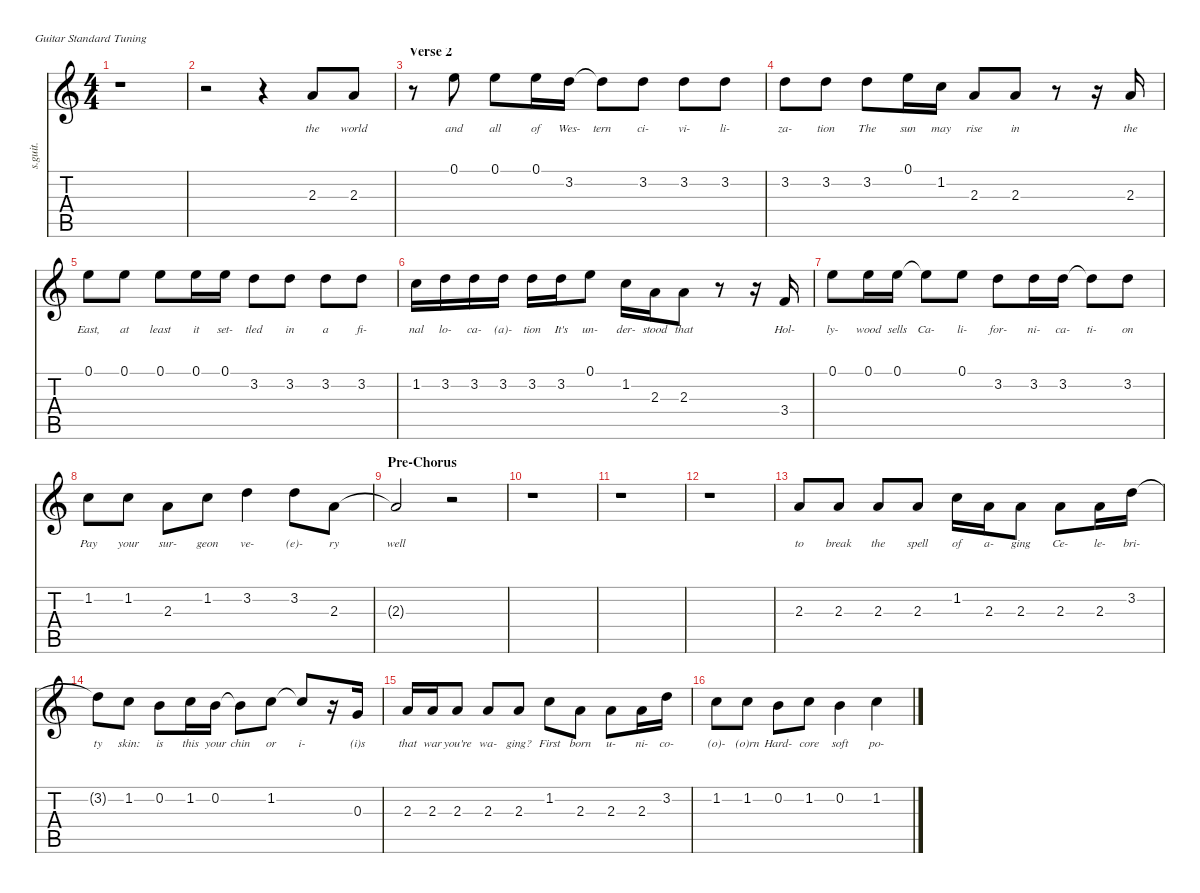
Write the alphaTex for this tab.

\defaultSystemsLayout 4
\hideDynamics
\bracketExtendMode nobrackets
\track ("A. Kiedis (Vocals)" "s.guit.") {instrument clarinet}
\staff {score tabs}
\tuning (E4 B3 G3 D3 A2 E2)
\displaytranspose 12
\ts (4 4)
\tempo (96 hide)
\clef g2
\ks c
r.1{dy f} |
r.2 r.4 2.3.8{lyrics (0 "the") lyrics (1 "") lyrics (2 "") lyrics (3 "") lyrics (4 "")} 2.3.8{lyrics (0 "world") lyrics (1 "") lyrics (2 "") lyrics (3 "") lyrics (4 "")} |
\section ("" "Verse 2")
r.8 0.1.8{lyrics (0 "and") lyrics (1 "") lyrics (2 "") lyrics (3 "") lyrics (4 "")} 0.1.8{lyrics (0 "all") lyrics (1 "") lyrics (2 "") lyrics (3 "") lyrics (4 "")} 0.1.16{lyrics (0 "of") lyrics (1 "") lyrics (2 "") lyrics (3 "") lyrics (4 "")} 3.2.16{lyrics (0 "Wes-") lyrics (1 "") lyrics (2 "") lyrics (3 "") lyrics (4 "")} 3.2{t}.8{lyrics (0 "tern") lyrics (1 "") lyrics (2 "") lyrics (3 "") lyrics (4 "")} 3.2.8{lyrics (0 "ci-") lyrics (1 "") lyrics (2 "") lyrics (3 "") lyrics (4 "")} 3.2.8{lyrics (0 "vi-") lyrics (1 "") lyrics (2 "") lyrics (3 "") lyrics (4 "")} 3.2.8{lyrics (0 "li-") lyrics (1 "") lyrics (2 "") lyrics (3 "") lyrics (4 "")} |
3.2.8{lyrics (0 "za-") lyrics (1 "") lyrics (2 "") lyrics (3 "") lyrics (4 "")} 3.2.8{lyrics (0 "tion") lyrics (1 "") lyrics (2 "") lyrics (3 "") lyrics (4 "")} 3.2.8{lyrics (0 "The") lyrics (1 "") lyrics (2 "") lyrics (3 "") lyrics (4 "")} 0.1.16{lyrics (0 "sun") lyrics (1 "") lyrics (2 "") lyrics (3 "") lyrics (4 "")} 1.2.16{lyrics (0 "may") lyrics (1 "") lyrics (2 "") lyrics (3 "") lyrics (4 "")} 2.3.8{lyrics (0 "rise") lyrics (1 "") lyrics (2 "") lyrics (3 "") lyrics (4 "")} 2.3.8{lyrics (0 "in") lyrics (1 "") lyrics (2 "") lyrics (3 "") lyrics (4 "")} r.8 r.16 2.3.16{lyrics (0 "the") lyrics (1 "") lyrics (2 "") lyrics (3 "") lyrics (4 "")} |
0.1.8{lyrics (0 "East,") lyrics (1 "") lyrics (2 "") lyrics (3 "") lyrics (4 "")} 0.1.8{lyrics (0 "at") lyrics (1 "") lyrics (2 "") lyrics (3 "") lyrics (4 "")} 0.1.8{lyrics (0 "least") lyrics (1 "") lyrics (2 "") lyrics (3 "") lyrics (4 "")} 0.1.16{lyrics (0 "it") lyrics (1 "") lyrics (2 "") lyrics (3 "") lyrics (4 "")} 0.1.16{lyrics (0 "set-") lyrics (1 "") lyrics (2 "") lyrics (3 "") lyrics (4 "")} 3.2.8{lyrics (0 "tled") lyrics (1 "") lyrics (2 "") lyrics (3 "") lyrics (4 "")} 3.2.8{lyrics (0 "in") lyrics (1 "") lyrics (2 "") lyrics (3 "") lyrics (4 "")} 3.2.8{lyrics (0 "a") lyrics (1 "") lyrics (2 "") lyrics (3 "") lyrics (4 "")} 3.2.8{lyrics (0 "fi-") lyrics (1 "") lyrics (2 "") lyrics (3 "") lyrics (4 "")} |
1.2.16{lyrics (0 "nal") lyrics (1 "") lyrics (2 "") lyrics (3 "") lyrics (4 "")} 3.2.16{lyrics (0 "lo-") lyrics (1 "") lyrics (2 "") lyrics (3 "") lyrics (4 "")} 3.2.16{lyrics (0 "ca-") lyrics (1 "") lyrics (2 "") lyrics (3 "") lyrics (4 "")} 3.2.16{lyrics (0 "(a)-") lyrics (1 "") lyrics (2 "") lyrics (3 "") lyrics (4 "")} 3.2.16{lyrics (0 "tion") lyrics (1 "") lyrics (2 "") lyrics (3 "") lyrics (4 "")} 3.2.16{lyrics (0 "It's") lyrics (1 "") lyrics (2 "") lyrics (3 "") lyrics (4 "")} 0.1.8{lyrics (0 "un-") lyrics (1 "") lyrics (2 "") lyrics (3 "") lyrics (4 "")} 1.2.16{lyrics (0 "der-") lyrics (1 "") lyrics (2 "") lyrics (3 "") lyrics (4 "")} 2.3.16{lyrics (0 "stood") lyrics (1 "") lyrics (2 "") lyrics (3 "") lyrics (4 "")} 2.3.8{lyrics (0 "that") lyrics (1 "") lyrics (2 "") lyrics (3 "") lyrics (4 "")} r.8 r.16 3.4.16{lyrics (0 "Hol-") lyrics (1 "") lyrics (2 "") lyrics (3 "") lyrics (4 "")} |
0.1.8{lyrics (0 "ly-") lyrics (1 "") lyrics (2 "") lyrics (3 "") lyrics (4 "")} 0.1.16{lyrics (0 "wood") lyrics (1 "") lyrics (2 "") lyrics (3 "") lyrics (4 "")} 0.1.16{lyrics (0 "sells") lyrics (1 "") lyrics (2 "") lyrics (3 "") lyrics (4 "")} 0.1{t}.8{lyrics (0 "Ca-") lyrics (1 "") lyrics (2 "") lyrics (3 "") lyrics (4 "")} 0.1.8{lyrics (0 "li-") lyrics (1 "") lyrics (2 "") lyrics (3 "") lyrics (4 "")} 3.2.8{lyrics (0 "for-") lyrics (1 "") lyrics (2 "") lyrics (3 "") lyrics (4 "")} 3.2.16{lyrics (0 "ni-") lyrics (1 "") lyrics (2 "") lyrics (3 "") lyrics (4 "")} 3.2.16{lyrics (0 "ca-") lyrics (1 "") lyrics (2 "") lyrics (3 "") lyrics (4 "")} 3.2{t}.8{lyrics (0 "ti-") lyrics (1 "") lyrics (2 "") lyrics (3 "") lyrics (4 "")} 3.2.8{lyrics (0 "on") lyrics (1 "") lyrics (2 "") lyrics (3 "") lyrics (4 "")} |
1.2.8{lyrics (0 "Pay") lyrics (1 "") lyrics (2 "") lyrics (3 "") lyrics (4 "")} 1.2.8{lyrics (0 "your") lyrics (1 "") lyrics (2 "") lyrics (3 "") lyrics (4 "")} 2.3.8{lyrics (0 "sur-") lyrics (1 "") lyrics (2 "") lyrics (3 "") lyrics (4 "")} 1.2.8{lyrics (0 "geon") lyrics (1 "") lyrics (2 "") lyrics (3 "") lyrics (4 "")} 3.2.4{lyrics (0 "ve-") lyrics (1 "") lyrics (2 "") lyrics (3 "") lyrics (4 "")} 3.2.8{lyrics (0 "(e)-") lyrics (1 "") lyrics (2 "") lyrics (3 "") lyrics (4 "")} 2.3.8{lyrics (0 "ry") lyrics (1 "") lyrics (2 "") lyrics (3 "") lyrics (4 "")} |
\section ("" "Pre-Chorus")
2.3{t}.2{lyrics (0 "well") lyrics (1 "") lyrics (2 "") lyrics (3 "") lyrics (4 "")} r.2 |
r.1 |
r.1 |
r.1 |
2.3.8{lyrics (0 "to") lyrics (1 "") lyrics (2 "") lyrics (3 "") lyrics (4 "")} 2.3.8{lyrics (0 "break") lyrics (1 "") lyrics (2 "") lyrics (3 "") lyrics (4 "")} 2.3.8{lyrics (0 "the") lyrics (1 "") lyrics (2 "") lyrics (3 "") lyrics (4 "")} 2.3.8{lyrics (0 "spell") lyrics (1 "") lyrics (2 "") lyrics (3 "") lyrics (4 "")} 1.2.16{lyrics (0 "of") lyrics (1 "") lyrics (2 "") lyrics (3 "") lyrics (4 "")} 2.3.16{lyrics (0 "a-") lyrics (1 "") lyrics (2 "") lyrics (3 "") lyrics (4 "")} 2.3.8{lyrics (0 "ging") lyrics (1 "") lyrics (2 "") lyrics (3 "") lyrics (4 "")} 2.3.8{lyrics (0 "Ce-") lyrics (1 "") lyrics (2 "") lyrics (3 "") lyrics (4 "")} 2.3.16{lyrics (0 "le-") lyrics (1 "") lyrics (2 "") lyrics (3 "") lyrics (4 "")} 3.2.16{lyrics (0 "bri-") lyrics (1 "") lyrics (2 "") lyrics (3 "") lyrics (4 "")} |
3.2{t}.8{lyrics (0 "ty") lyrics (1 "") lyrics (2 "") lyrics (3 "") lyrics (4 "")} 1.2.8{lyrics (0 "skin:") lyrics (1 "") lyrics (2 "") lyrics (3 "") lyrics (4 "")} 0.2.8{lyrics (0 "is") lyrics (1 "") lyrics (2 "") lyrics (3 "") lyrics (4 "")} 1.2.16{lyrics (0 "this") lyrics (1 "") lyrics (2 "") lyrics (3 "") lyrics (4 "")} 0.2.16{lyrics (0 "your") lyrics (1 "") lyrics (2 "") lyrics (3 "") lyrics (4 "")} 0.2{t}.8{lyrics (0 "chin") lyrics (1 "") lyrics (2 "") lyrics (3 "") lyrics (4 "")} 1.2.8{lyrics (0 "or") lyrics (1 "") lyrics (2 "") lyrics (3 "") lyrics (4 "")} 1.2{t}.8{lyrics (0 "i-") lyrics (1 "") lyrics (2 "") lyrics (3 "") lyrics (4 "")} r.16 0.3.16{lyrics (0 "(i)s") lyrics (1 "") lyrics (2 "") lyrics (3 "") lyrics (4 "")} |
2.3.16{lyrics (0 "that") lyrics (1 "") lyrics (2 "") lyrics (3 "") lyrics (4 "")} 2.3.16{lyrics (0 "war") lyrics (1 "") lyrics (2 "") lyrics (3 "") lyrics (4 "")} 2.3.8{lyrics (0 "you're") lyrics (1 "") lyrics (2 "") lyrics (3 "") lyrics (4 "")} 2.3.8{lyrics (0 "wa-") lyrics (1 "") lyrics (2 "") lyrics (3 "") lyrics (4 "")} 2.3.8{lyrics (0 "ging?") lyrics (1 "") lyrics (2 "") lyrics (3 "") lyrics (4 "")} 1.2.8{lyrics (0 "First") lyrics (1 "") lyrics (2 "") lyrics (3 "") lyrics (4 "")} 2.3.8{lyrics (0 "born") lyrics (1 "") lyrics (2 "") lyrics (3 "") lyrics (4 "")} 2.3.8{lyrics (0 "u-") lyrics (1 "") lyrics (2 "") lyrics (3 "") lyrics (4 "")} 2.3.16{lyrics (0 "ni-") lyrics (1 "") lyrics (2 "") lyrics (3 "") lyrics (4 "")} 3.2.16{lyrics (0 "co-") lyrics (1 "") lyrics (2 "") lyrics (3 "") lyrics (4 "")} |
1.2.8{lyrics (0 "(o)-") lyrics (1 "") lyrics (2 "") lyrics (3 "") lyrics (4 "")} 1.2.8{lyrics (0 "(o)rn") lyrics (1 "") lyrics (2 "") lyrics (3 "") lyrics (4 "")} 0.2.8{lyrics (0 "Hard-") lyrics (1 "") lyrics (2 "") lyrics (3 "") lyrics (4 "")} 1.2.8{lyrics (0 "core") lyrics (1 "") lyrics (2 "") lyrics (3 "") lyrics (4 "")} 0.2.4{lyrics (0 "soft") lyrics (1 "") lyrics (2 "") lyrics (3 "") lyrics (4 "")} 1.2.4{lyrics (0 "po-") lyrics (1 "") lyrics (2 "") lyrics (3 "") lyrics (4 "")}
